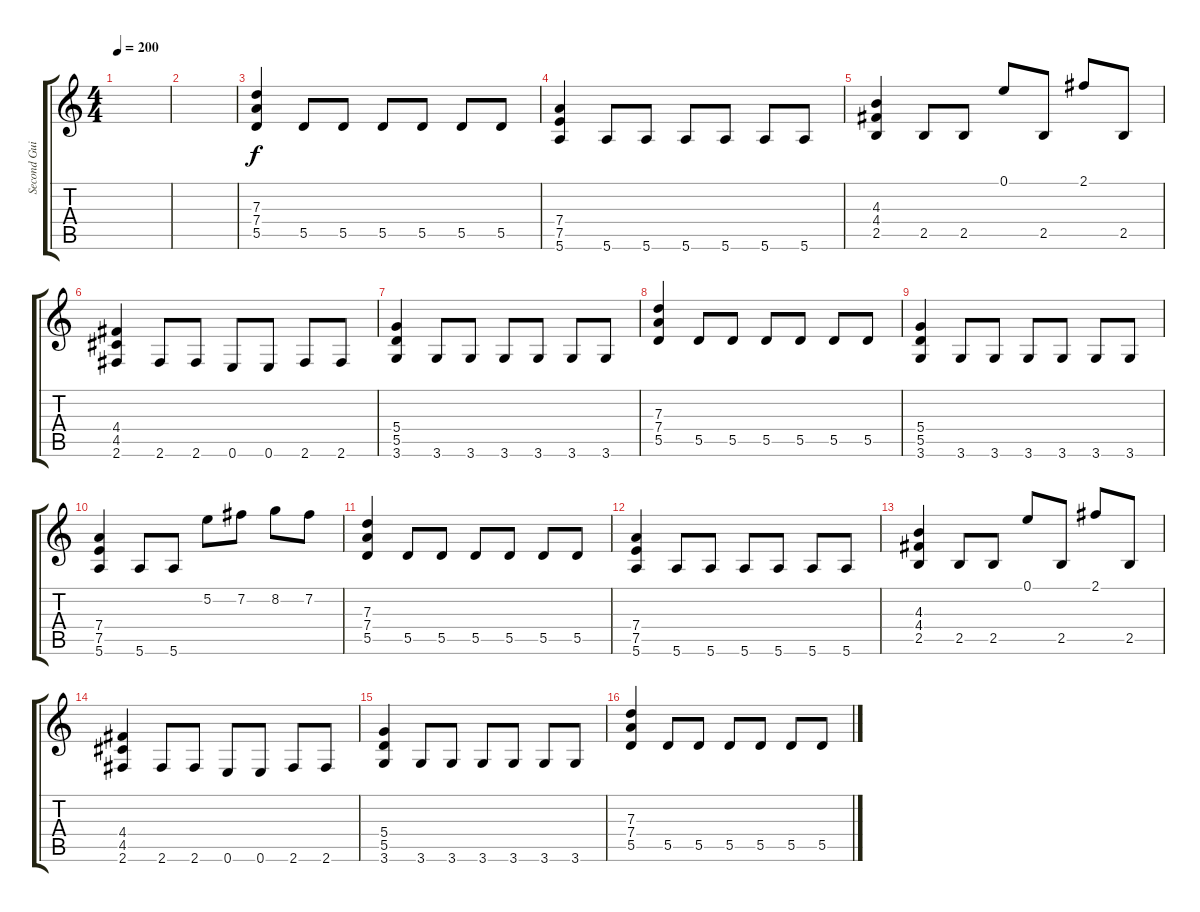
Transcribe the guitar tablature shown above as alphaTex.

\track ("Second Guitar" "Second Gui") {instrument overdrivenguitar}
\staff {score tabs}
\tuning (E4 B3 G3 D3 A2 E2) {hide}
\ts (4 4)
\tempo 200
\clef g2
\ks c
|
|
(7.3 7.4 5.5).4 5.5.8 5.5.8 5.5.8 5.5.8 5.5.8 5.5.8 |
(7.4 7.5 5.6).4 5.6.8 5.6.8 5.6.8 5.6.8 5.6.8 5.6.8 |
(4.3 4.4 2.5).4 2.5.8 2.5.8 0.1.8 2.5.8 2.1.8 2.5.8 |
(4.4 4.5 2.6).4 2.6.8 2.6.8 0.6.8 0.6.8 2.6.8 2.6.8 |
(5.4 5.5 3.6).4 3.6.8 3.6.8 3.6.8 3.6.8 3.6.8 3.6.8 |
(7.3 7.4 5.5).4 5.5.8 5.5.8 5.5.8 5.5.8 5.5.8 5.5.8 |
(5.4 5.5 3.6).4 3.6.8 3.6.8 3.6.8 3.6.8 3.6.8 3.6.8 |
(7.4 7.5 5.6).4 5.6.8 5.6.8 5.2.8 7.2.8 8.2.8 7.2.8 |
(7.3 7.4 5.5).4 5.5.8 5.5.8 5.5.8 5.5.8 5.5.8 5.5.8 |
(7.4 7.5 5.6).4 5.6.8 5.6.8 5.6.8 5.6.8 5.6.8 5.6.8 |
(4.3 4.4 2.5).4 2.5.8 2.5.8 0.1.8 2.5.8 2.1.8 2.5.8 |
(4.4 4.5 2.6).4 2.6.8 2.6.8 0.6.8 0.6.8 2.6.8 2.6.8 |
(5.4 5.5 3.6).4 3.6.8 3.6.8 3.6.8 3.6.8 3.6.8 3.6.8 |
(7.3 7.4 5.5).4 5.5.8 5.5.8 5.5.8 5.5.8 5.5.8 5.5.8
